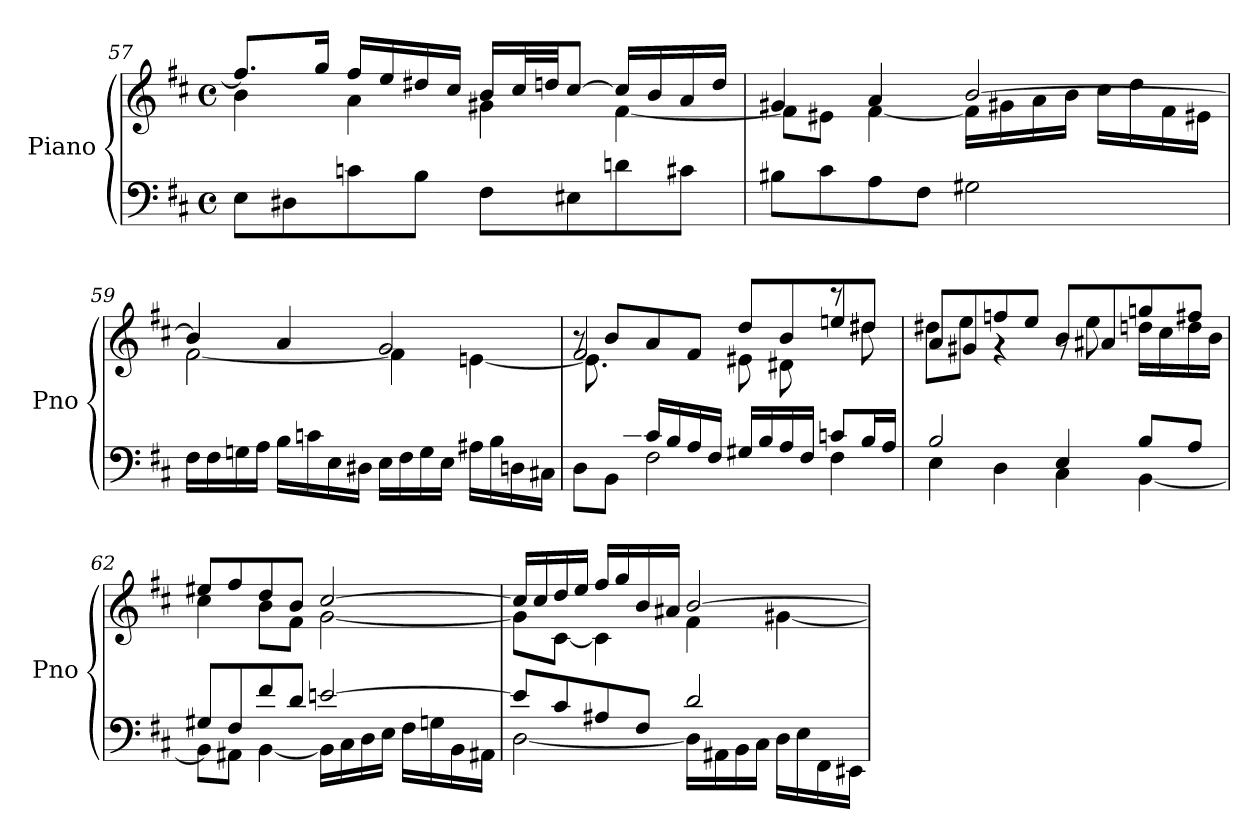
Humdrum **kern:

**kern	**kern
*part1	*part1
*staff2	*staff1
*I"Piano	*
*I'Pno	*
!!LO:LB:g=z
*clefF4	*clefG2
*k[f#c#]	*k[f#c#]
*M4/4	*M4/4
*met(c)	*met(c)
=57	=57
*	*^
8E\L	8.ff#/L]	4b\
8D#X\	.	.
.	16gg/Jk	.
8cn\	16ff#/LL	4a\
.	16ee/	.
8B\J	16dd#X/	.
.	16cc#/JJ	.
8F#\L	16b/LL	4g#X\
.	32cc#/L	.
.	32ddn/JJ	.
8E#X\	[8cc#/J	.
8dn\	16cc#/LL]	[4f#\
.	16b/	.
8c#X\J	16a/	.
.	16dd/JJ	.
=58	=58	=58
8B#X\L	4g#X/	8f#\L]
8c#\	.	8e#X\J
8A\	4a/	[4f#\
8F#\J	.	.
2G#X\	[2b/	16f#\LL]
.	.	16g#X\
.	.	16a\
.	.	16b\JJ
.	.	16cc#\LL
.	.	16dd\
.	.	16f#\
.	.	16e#X\JJ
!!LO:PB:g=z	!!
=59	=59	=59
16F#\LL	4b/]	[2f#\
16F#\	.	.
16Gn\	.	.
16A\JJ	.	.
16B\LL	4a/	.
16cn\	.	.
16E\	.	.
16D#X\JJ	.	.
16E\LL	2g/	4f#\]
16F#\	.	.
16G\	.	.
16E\JJ	.	.
16A#X\LL	.	[4en\
16B\	.	.
16Dn\	.	.
16C#X\JJ	.	.
=60	=60	=60
*^	*	*^
*	*^	*	*	*
8.ryy	4ryy	8D\L	2f#/	8.e\L]	8r
.	.	8BB\J	.	.	8b/L
16d/Jk	.	.	.	16ryy	.
2.ryy	16c#/LL	2F#\	.	4reyy	8a/
.	16B/	.	.	.	.
.	16A/	.	.	.	8f#/J
.	16F#/JJ	.	.	.	.
.	16G#X/LL	.	2ryy	8e#X\L	8dd/L
.	16B/	.	.	.	.
.	16A/	.	.	8d#X\J	8b/
.	16F#/JJ	.	.	.	.
.	8cn/L	4F#\	.	8r	8een/
.	16B/L	.	.	8dd#X\	8dd#X/J
.	16A/JJ	.	.	.	.
*	*v	*v	*	*	*
*	*	*	*v	*v
!!LO:LB:g=z
=61	=61	=61	=61
2B/	4E\	8a/L	8dd#X\L
.	.	8g#X/	8ee\J
.	4D\	8ffn/	4rg
.	.	8ee/J	.
4E/	4C#\	8b/L	8rg
.	.	8a#X/	8ee\
8B/L	[4BB\	8ggn/	16ddn\LL
.	.	.	16cc#\
8A/J	.	8ff#X/J	16dd\
.	.	.	16b\JJ
=62	=62	=62	=62
8G#X/L	8BB\L]	8ee#X/L	4cc#\
8F#/	8AA#X\J	8ff#/	.
8f#/	[4BB\	8dd/	8b\L
8d/J	.	8b/J	8f#\J
[2en/	16BB\LL]	[2cc#/	[2g\
.	16C#\	.	.
.	16D\	.	.
.	16E\JJ	.	.
.	16F#\LL	.	.
.	16Gn\	.	.
.	16BB\	.	.
.	16AA#X\JJ	.	.
!!LO:LB:g=z	!!
=63	=63	=63	=63
8e/L]	[2D\	16cc#/LL]	8g\L]
.	.	16cc#/	.
8c#/	.	16dd/	[8c#\J
.	.	16ee/JJ	.
8A#X/	.	16ff#/LL	4c#\]
.	.	16gg/	.
8F#/J	.	16b/	.
.	.	16a#X/JJ	.
2d/	16D\LL]	[2b/	4f#\
.	16AA#X\	.	.
.	16BB\	.	.
.	16C#\JJ	.	.
.	16D\LL	.	[4g#X\
.	16E\	.	.
.	16FF#\	.	.
.	16EE#X\JJ	.	.
*v	*v	*	*
*	*v	*v
=	=
*-	*-
